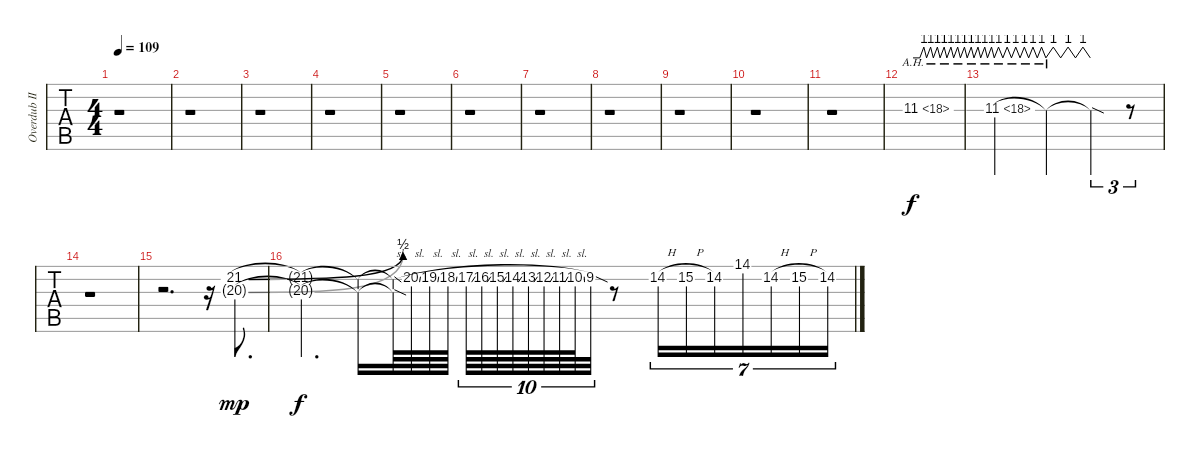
\track ("Overdub III" "Overdub II") {instrument distortionguitar}
\staff {tabs}
\tuning (E4 B3 G3 D3 A2 E2) {hide}
\ts (4 4)
\tempo 109
\clef g2
\ks f#minor
r.1{dy f} |
r.1 |
r.1 |
r.1 |
r.1 |
r.1 |
r.1 |
r.1 |
r.1 |
r.1 |
r.1 |
11.3{ah 7}.1{tbe (custom default 0 0 5 0 8 4 10 0 13 4 15 0 18 4 20 0 23 4 25 0 28 4 30 0 33 4 35 0 38 4 40 0 43 4 45 0 48 4 50 0 53 4 55 0 58 4 60 0) volume 16} |
11.3{ah 7}.2{tbe (custom default 0 0 5 4 10 0 15 4 20 0 25 4 30 0 35 4 40 0 45 4 50 0 55 4 60 0) volume 0} 11.3{ah 7 t}.4{tbe (custom default 0 0 10 4 20 0 30 4 40 0 50 4 60 0) volume 16} 11.3{sod t}.4{tu (3 2)} r.8{tu (3 2)} |
r.1 |
r.2{d volume 9} r.16 (21.2{be (bend 0 0 60 2)} 20.3{be (bend 0 0 60 2) g}).8{d dy mp} |
(21.2{t} 20.3{t}).4{d dy f} (21.2{t} 20.3{t}).16 (21.2{sl t} 20.3{sod t}).64 20.2{sl}.64 19.2{sl}.64 18.2{sl}.64 17.2{sl}.64{tu (10 8)} 16.2{sl}.64{tu (10 8)} 15.2{sl}.64{tu (10 8)} 14.2{sl}.64{tu (10 8)} 13.2{sl}.64{tu (10 8)} 12.2{sl}.64{tu (10 8)} 11.2{sl}.64{tu (10 8)} 10.2{sl}.64{tu (10 8)} 9.2{sod}.32{tu (10 8)} r.8 14.2{h}.16{tu (7 4)} 15.2{h}.16{tu (7 4)} 14.2.16{tu (7 4)} 14.1.16{tu (7 4)} 14.2{h}.16{tu (7 4)} 15.2{h}.16{tu (7 4)} 14.2.16{tu (7 4)}
